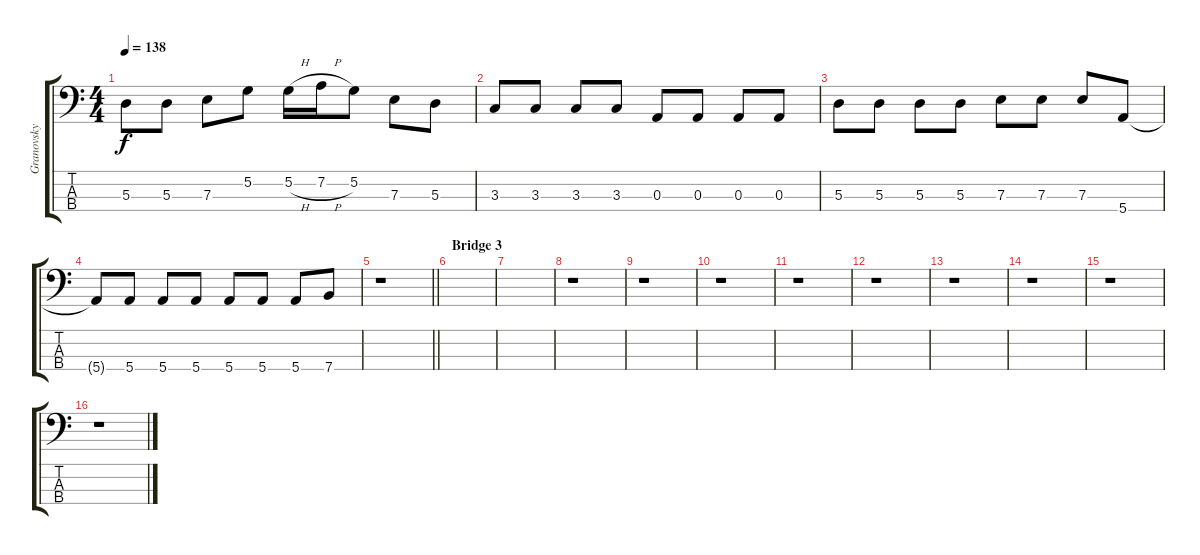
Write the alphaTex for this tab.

\track ("Granovsky" "Granovsky") {instrument electricbassfinger}
\staff {score tabs}
\tuning (G2 D2 A1 E1) {hide}
\ts (4 4)
\tempo 138
\clef f4
\ks c
5.3{t}.8{dy f} 5.3.8 7.3.8 5.2.8 5.2{h}.16 7.2{h}.16 5.2.8 7.3.8 5.3.8 |
3.3.8 3.3.8 3.3.8 3.3.8 0.3.8 0.3.8 0.3.8 0.3.8 |
5.3.8 5.3.8 5.3.8 5.3.8 7.3.8 7.3.8 7.3.8 5.4.8 |
5.4{t}.8 5.4.8 5.4.8 5.4.8 5.4.8 5.4.8 5.4.8 7.4.8 |
\barLineRight lightlight
r.1 |
\section ("" "Bridge 3")
|
|
r.1 |
r.1 |
r.1 |
r.1 |
r.1 |
r.1 |
r.1 |
r.1 |
r.1
